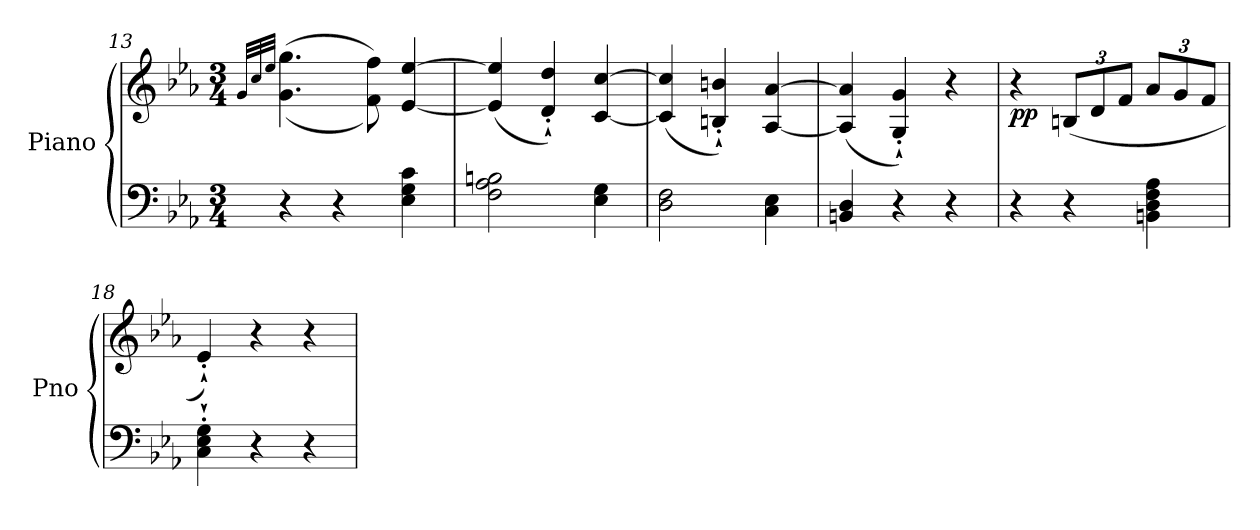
**kern	**kern	**dynam
*part1	*part1	*part1
*staff2	*staff1	*staff1/2
*I"Piano	*	*
*I'Pno	*	*
*clefF4	*clefG2	*
*k[b-e-a-]	*k[b-e-a-]	*
*M3/4	*M3/4	*
=13	=13	=13
.	32qg/LLL	.
.	32qcc/	.
.	32qee-/JJJ	.
!	!	!LO:DY:b
4r	((4.g\ 4.gg\	other-dynamics
4r	.	.
.	8f\ 8ff\))	.
4E-\ 4G\ 4c\	[4e-/ [4ee-/	.
!!LO:LB:g=z
=14	=14	=14
2F\ 2A-\ 2Bn\	(4e-/] 4ee-/]	.
.	4d/'` 4dd/'`)	.
4E-\ 4G\	[4c/ [4cc/	.
!!LO:LB:g=z
=15	=15	=15
2D\ 2F\	(4c/] 4cc/]	.
.	4Bn/'` 4bn/'`)	.
4C\ 4E-\	[4A-/ [4a-/	.
=16	=16	=16
4BBn/ 4D/	(4A-/] 4a-/]	.
4r	4G/'` 4g/'`)	.
4r	4r	.
=17	=17	=17
!	!	!LO:DY:b
4r	4r	pp
*	*Xbrackettup	*
4r	(12Bn/L	.
.	12d/	.
.	12f/J	.
4BBn\ 4D\ 4F\ 4A-\	12a-/L	.
.	12g/	.
.	12f/J	.
=18	=18	=18
4C\'` 4E-\'` 4G\'`	4e-'`/)	.
4r	4r	.
4r	4r	.
=	=	=
*-	*-	*-
